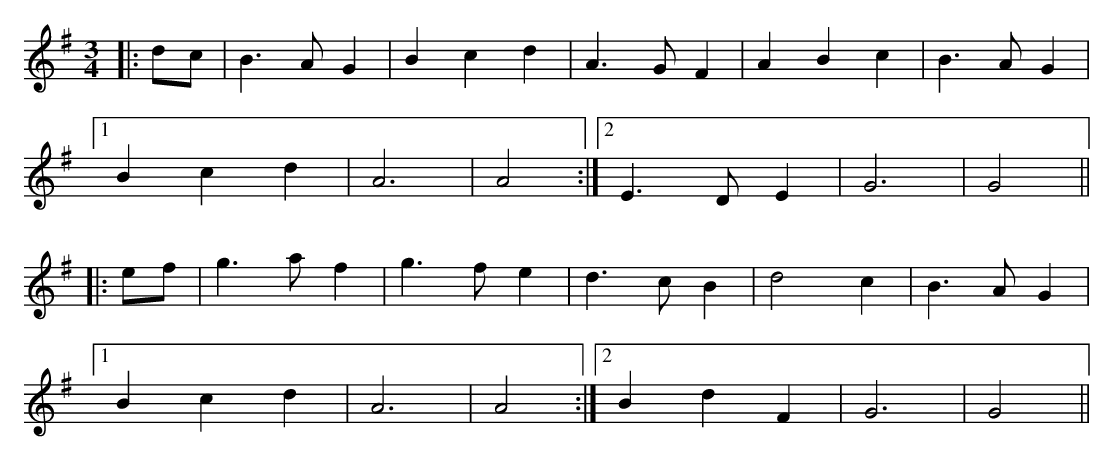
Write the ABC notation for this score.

X:1
M:3/4
K:G
|:dc|B3A G2|B2c2d2|A3GF2|A2B2c2|B3A G2|
[1B2c2d2|A6|A4:|2 E3DE2|G6|G4||
|:ef|g3af2|g3fe2|d3cB2|d4c2|B3A G2|
[1 B2c2d2|A6|A4:|2 B2d2F2|G6|G4||
